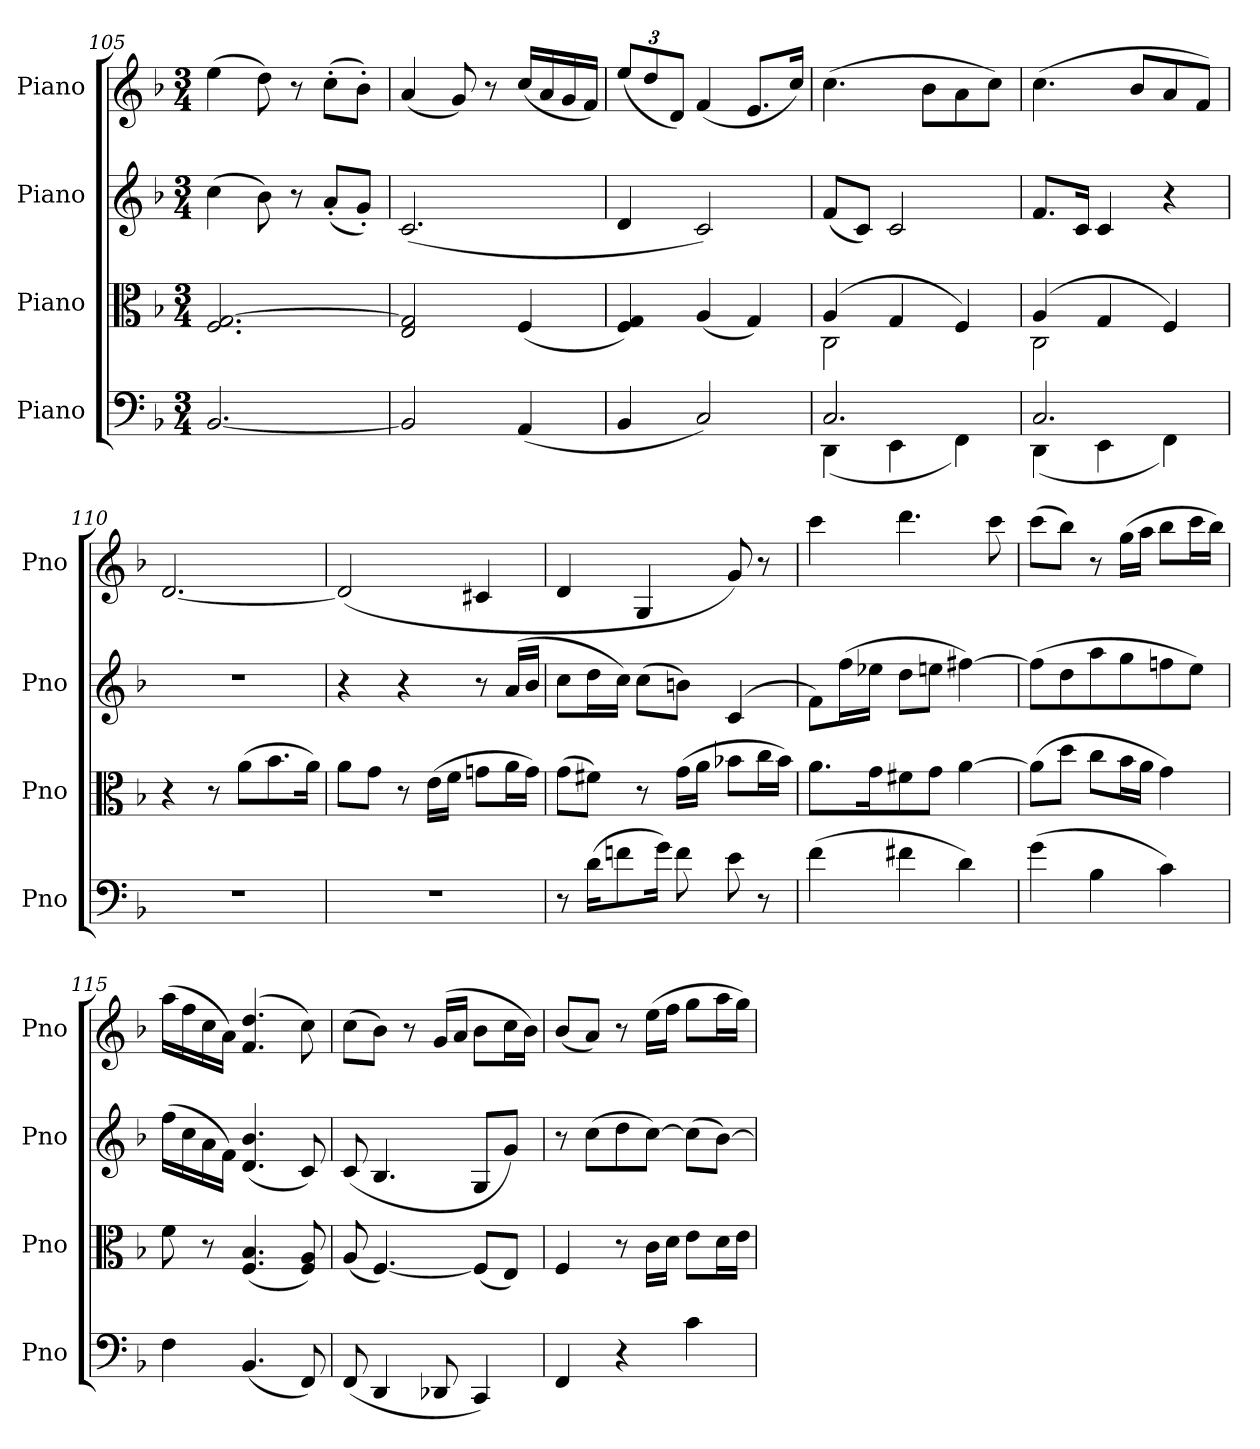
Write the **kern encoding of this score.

**kern	**kern	**kern	**kern
*part4	*part3	*part2	*part1
*staff4	*staff3	*staff2	*staff1
*I"Piano	*I"Piano	*I"Piano	*I"Piano
*I'Pno	*I'Pno	*I'Pno	*I'Pno
*clefF4	*clefC3	*clefG2	*clefG2
*k[b-]	*k[b-]	*k[b-]	*k[b-]
*M3/4	*M3/4	*M3/4	*M3/4
=105	=105	=105	=105
[2.BB-/	2.F/ [2.G/	(4cc\	(4ee\
.	.	8b-\)	8dd\)
.	.	8r	8r
.	.	(8a'/L	(8cc'\L
.	.	8g'/J)	8b-'\J)
=106	=106	=106	=106
2BB-/]	2E/ 2G/]	(2.c/	(4a/
.	.	.	8g/)
.	.	.	8r
(4AA/	(4F/	.	(16cc/LL
.	.	.	16a/
.	.	.	16g/
.	.	.	16f/JJ)
=107	=107	=107	=107
*	*	*	*Xbrackettup
4BB-/	4F/ 4G/)	4d/	(12ee/L
.	.	.	12dd/
.	.	.	12d/J)
2C/)	(4A/	2c/)	(4f/
.	4G/)	.	8.e/L
.	.	.	16cc/Jk)
=108	=108	=108	=108
*^	*^	*	*
2.C/	(4DD\	(4A/	2C\	(8f/L	(4.cc\
.	.	.	.	8c/J)	.
.	4EE\	4G/	.	2c/	.
.	.	.	.	.	8b-\L
.	4FF\)	4F/)	4ryy	.	8a\
.	.	.	.	.	8cc\J)
=109	=109	=109	=109	=109	=109
2.C/	(4DD\	(4A/	2C\	8.f/L	(4.cc\
.	.	.	.	16c/Jk	.
.	4EE\	4G/	.	4c/	.
.	.	.	.	.	8b-/L
.	4FF\)	4F/)	4ryy	4r	8a/
.	.	.	.	.	8f/J)
*v	*v	*	*	*	*
*	*v	*v	*	*
=110	=110	=110	=110
2.r	4r	2.r	[2.d/
.	8r	.	.
.	(8a\L	.	.
.	8.b-\	.	.
.	16a\Jk)	.	.
!!LO:LB:g=z
=111	=111	=111	=111
2.r	8a\L	4r	(2d/]
.	8g\J	.	.
.	8r	4r	.
.	(>16e\LL	.	.
.	16f\JJ	.	.
.	8gn\L	8r	4c#X/
.	16a\L	(>16a/LL	.
.	16g\JJ)	16b-/JJ	.
=112	=112	=112	=112
8r	(8g\L	8cc\L	4d/
(16d\KL	8f#X\J)	16dd\L	.
8fn\	.	16cc\JJ)	.
.	8r	(8cc\L	4G/
16g\Jk)	.	.	.
8f\	(>16g\LL	8bn\J)	.
.	16a\JJ	.	.
8e\	8b-X\L	(4c/	8g/)
8r	16cc\L	.	8r
.	16b-\JJ)	.	.
=113	=113	=113	=113
(4f\	8.a\L	8f\L)	4ccc\
.	.	(16ff\L	.
.	16g\K	16ee-X\JJ	.
4f#X\	8f#X\	8dd\L	4.ddd\
.	8g\J	8een\J	.
4d\)	[4a\	[4ff#X\)	.
.	.	.	8ccc\
=114	=114	=114	=114
(4g\	(8a\L]	(8ff#\L]	(8ccc\L
.	8dd\J	8dd\	8bb-\J)
4B-\	8cc\L	8aa\	8r
.	16b-\L	8gg\	(16gg\LL
.	16a\JJ	.	16aa\JJ
4c\)	4g\)	8ffn\	8bb-\L
.	.	8ee\J)	16ccc\L
.	.	.	16bb-\JJ)
=115	=115	=115	=115
4F\	8f\	(16ff\LL	(16aa\LL
.	.	16cc\	16ff\
.	8r	16a\	16cc\
.	.	16f\JJ)	16a\JJ)
(4.BB-/	(>4.F/ 4.B-/	(4.d/ 4.b-/	(4.f/ 4.dd/
8FF/)	8F/ 8A/)	8c/)	8cc\)
=116	=116	=116	=116
(8FF/	(8A/	(>8c/	(8cc\L
4DD/	[4.F/)	4.B-/	8b-\J)
.	.	.	8r
8DD-X/	.	.	(16g/LL
.	.	.	16a/JJ
4CC/)	(8F/L]	8G/L	8b-\L
.	8E/J)	8g/J)	16cc\L
.	.	.	16b-\JJ)
=117	=117	=117	=117
4FF/	4F/	8r	(8b-/L
.	.	(8cc\L	8a/J)
4r	8r	8dd\	8r
.	16c\LL	[8cc\J)	(16ee\LL
.	16d\JJ	.	16ff\JJ
4c\	8e\L	(8cc\L]	8gg\L
.	16d\L	[8b-\J)	16aa\L
.	16e\JJ	.	16gg\JJ)
=	=	=	=
*-	*-	*-	*-
